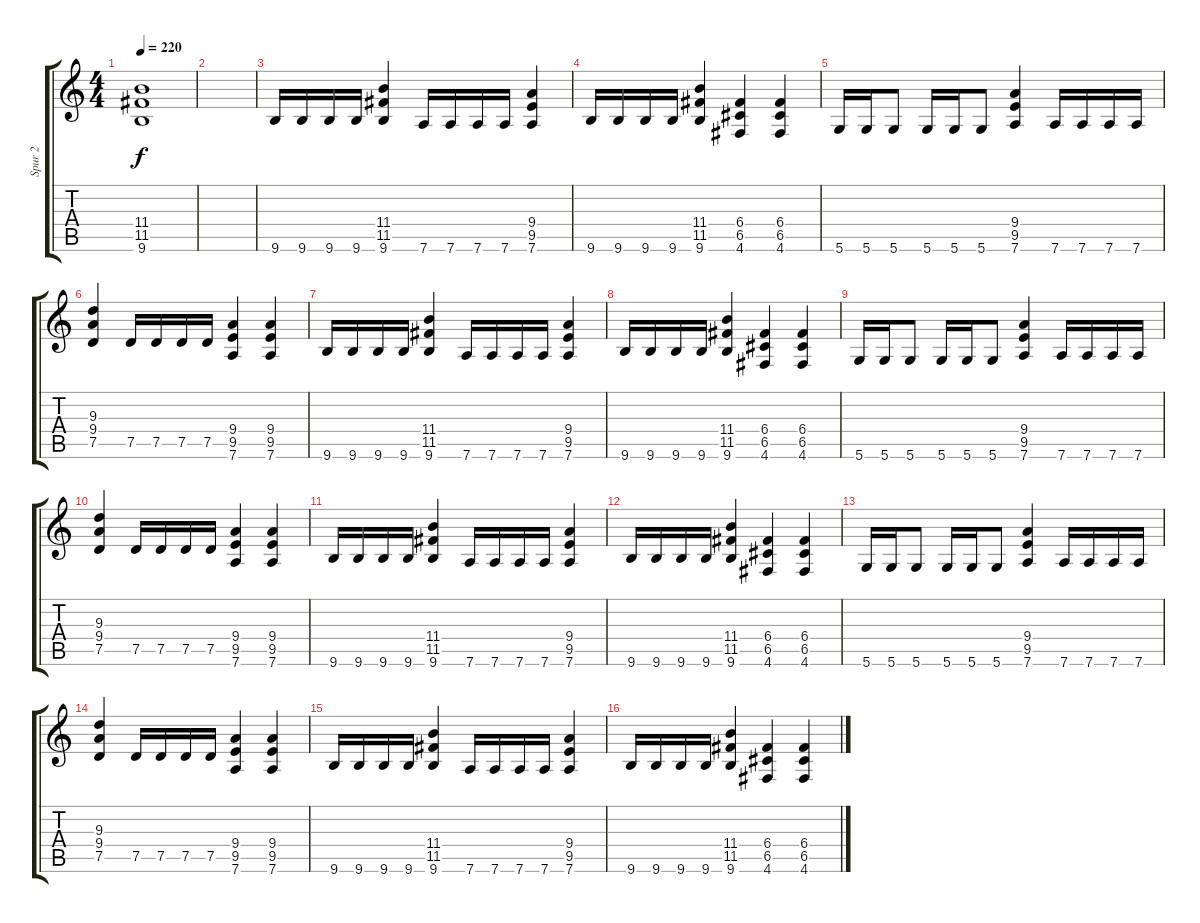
\track ("Spur 2" "Spur 2") {instrument distortionguitar}
\staff {score tabs}
\tuning (D4 A3 F3 C3 G2 D2) {hide}
\ts (4 4)
\tempo 220
\clef g2
\ks c
(11.4 11.5 9.6).1{dy f} |
|
9.6.16 9.6.16 9.6.16 9.6.16 (11.4 11.5 9.6).4 7.6.16 7.6.16 7.6.16 7.6.16 (9.4 9.5 7.6).4 |
9.6.16 9.6.16 9.6.16 9.6.16 (11.4 11.5 9.6).4 (6.4 6.5 4.6).4 (6.4 6.5 4.6).4 |
5.6.16 5.6.16 5.6.8 5.6.16 5.6.16 5.6.8 (9.4 9.5 7.6).4 7.6.16 7.6.16 7.6.16 7.6.16 |
(9.3 9.4 7.5).4 7.5.16 7.5.16 7.5.16 7.5.16 (9.4 9.5 7.6).4 (9.4 9.5 7.6).4 |
9.6.16 9.6.16 9.6.16 9.6.16 (11.4 11.5 9.6).4 7.6.16 7.6.16 7.6.16 7.6.16 (9.4 9.5 7.6).4 |
9.6.16 9.6.16 9.6.16 9.6.16 (11.4 11.5 9.6).4 (6.4 6.5 4.6).4 (6.4 6.5 4.6).4 |
5.6.16 5.6.16 5.6.8 5.6.16 5.6.16 5.6.8 (9.4 9.5 7.6).4 7.6.16 7.6.16 7.6.16 7.6.16 |
(9.3 9.4 7.5).4 7.5.16 7.5.16 7.5.16 7.5.16 (9.4 9.5 7.6).4 (9.4 9.5 7.6).4 |
9.6.16 9.6.16 9.6.16 9.6.16 (11.4 11.5 9.6).4 7.6.16 7.6.16 7.6.16 7.6.16 (9.4 9.5 7.6).4 |
9.6.16 9.6.16 9.6.16 9.6.16 (11.4 11.5 9.6).4 (6.4 6.5 4.6).4 (6.4 6.5 4.6).4 |
5.6.16 5.6.16 5.6.8 5.6.16 5.6.16 5.6.8 (9.4 9.5 7.6).4 7.6.16 7.6.16 7.6.16 7.6.16 |
(9.3 9.4 7.5).4 7.5.16 7.5.16 7.5.16 7.5.16 (9.4 9.5 7.6).4 (9.4 9.5 7.6).4 |
9.6.16 9.6.16 9.6.16 9.6.16 (11.4 11.5 9.6).4 7.6.16 7.6.16 7.6.16 7.6.16 (9.4 9.5 7.6).4 |
9.6.16 9.6.16 9.6.16 9.6.16 (11.4 11.5 9.6).4 (6.4 6.5 4.6).4 (6.4 6.5 4.6).4
